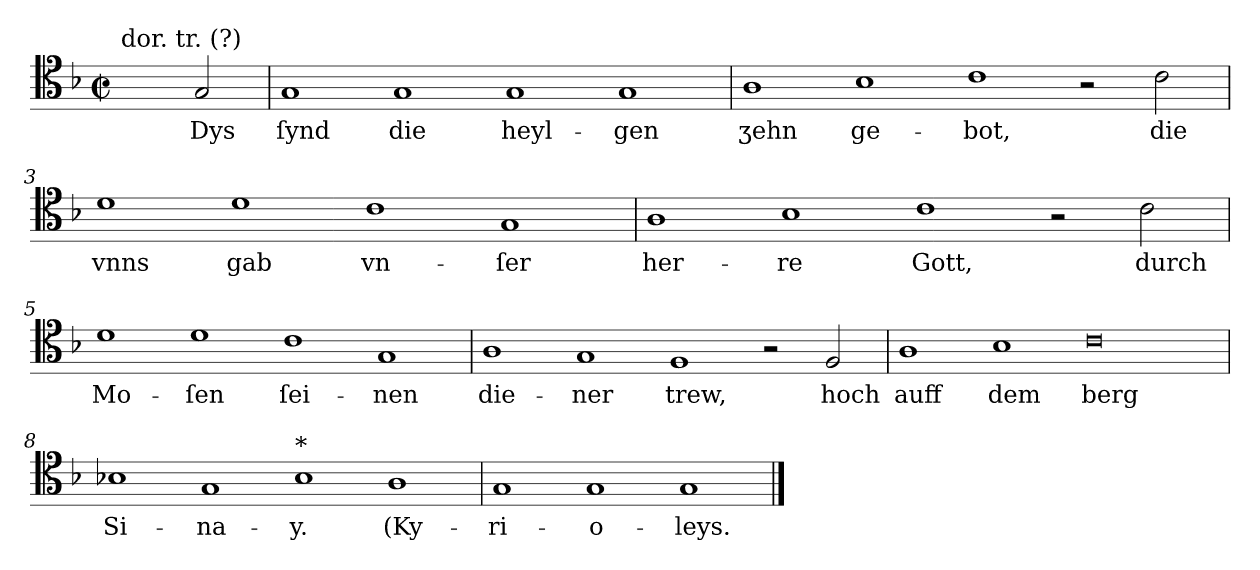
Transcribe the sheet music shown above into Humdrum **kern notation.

**kern	**text
*part1	*part1
*staff1	*staff1
*clefC4	*
*k[b-]	*
*G:dor	*
*M4/1	*
*met(c|)	*
=	=
!LO:TX:a:t=dor. tr. (?)	!
2ryy	.
2G	Dys
=1	=1
1G	ſynd
1G	die
1G	heyl-
1G	-gen
=2	=2
1A	ʒehn
1B-	ge-
1c	-bot,
2r	.
2c	die
=3	=3
1d	vnns
1d	gab
1c	vn-
1G	-ſer
=4	=4
1A	her-
1B-	-re
1c	Gott,
2r	.
2c	durch
=5	=5
1d	Mo-
1d	-ſen
1c	ſei-
1G	-nen
=6	=6
1A	die-
1G	-ner
1F	trew,
2r	.
2F	hoch
=7	=7
1A	auff
1B-	dem
0c	berg
=8	=8
1B-X	Si-
1G	-na-
!LO:TX:a:t=*	!
1B-	y.
1A	(Ky-
=9	=9
1G	-ri-
1G	-o-
1G/	-leys.
==	==
*-	*-
